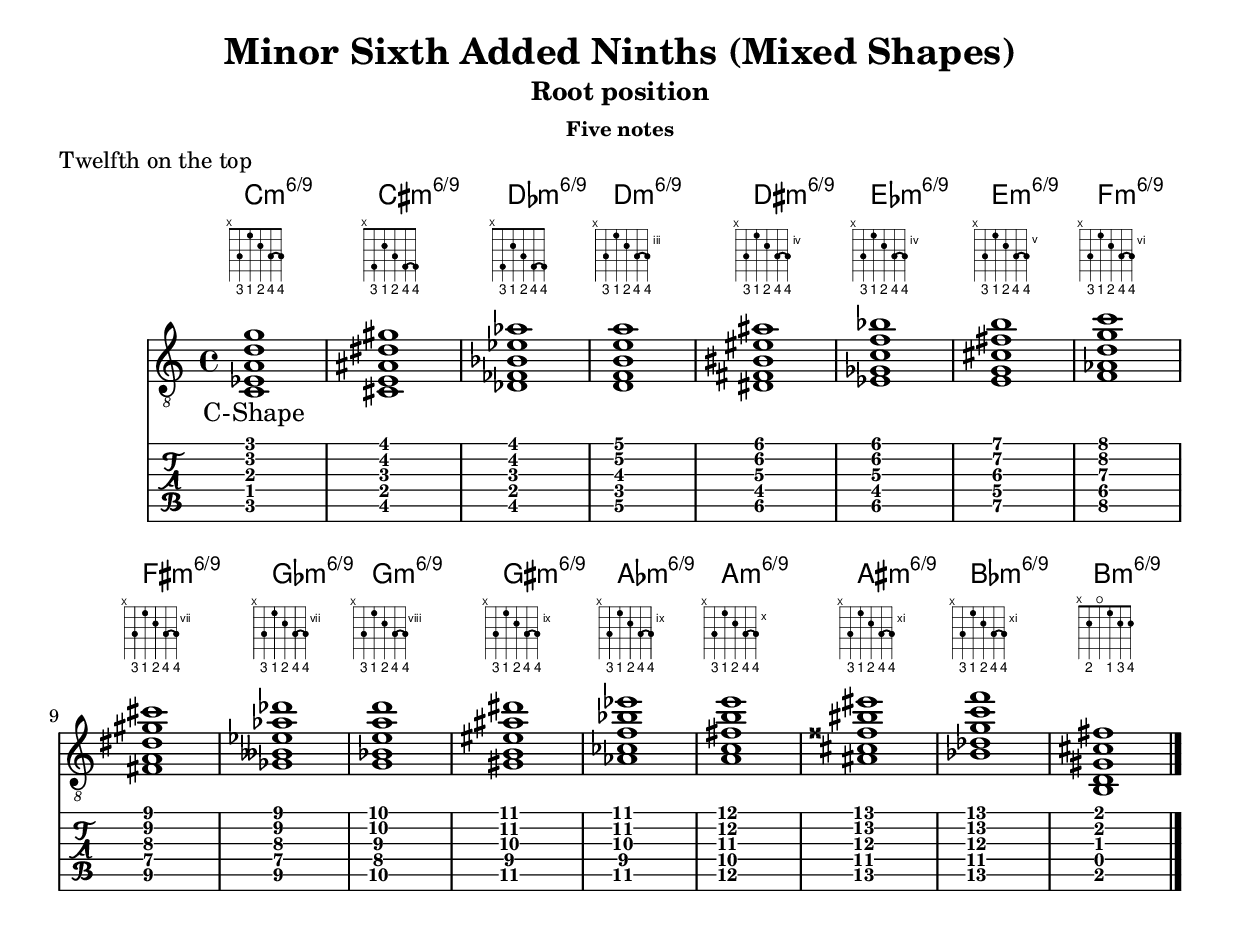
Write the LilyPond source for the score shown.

\version "2.19.15"
%\include "predefined-guitar-fretboards.ly"
\include "../c-shape.ly"
\include "../a-shape.ly"
\include "../g-shape.ly"
\include "../e-shape.ly"
\include "../d-shape.ly"
\include "../alt-shape.ly"

\layout {
   \context { %\Score
      %\override StringNumber.transparent = ##t
      \Voice
      \remove "New_fingering_engraver"
   }
}

\paper {
  print-all-headers = ##t
}

chExceptionMusic = {
  <c es a d' g'>1-\markup { "m"\super "6/9" }
}

chExceptions = #( append
  ( sequential-music-to-chord-exceptions chExceptionMusic #t)
  ignatzekExceptions)


%%%%%%%%%%%%%%%%%%%%%%%%%%%%%%%%%%%%%%%%%%%%%%%%%
%%%%%%%%%%% MINOR SIXTH ADDED NINTHS %%%%%%%%%%%%
%%%%%%%%%%%%%%%%%%%%%%%%%%%%%%%%%%%%%%%%%%%%%%%%%
minorsixthaddedninthsRootPositionFiveNotesTwelfthOnTopChordSymbols = \chordmode {
% * pentads
% ** minor sixth added ninths
% *** root position
% **** five notes
% ***** twelfth on the top
  %\cShape
  \repeat unfold 1 {
    \set chordNameExceptions = #chExceptions
    c1:1.3-.6.9.12
    cis1:1.3-.6.9.12
    des1:1.3-.6.9.12
    d1:1.3-.6.9.12
    dis1:1.3-.6.9.12 
    es1:1.3-.6.9.12
    e1:1.3-.6.9.12
    f1:1.3-.6.9.12
    fis1:1.3-.6.9.12 
    ges1:1.3-.6.9.12
    g1:1.3-.6.9.12
    gis1:1.3-.6.9.12 
    as1:1.3-.6.9.12
    a1:1.3-.6.9.12
    ais1:1.3-.6.9.12 
    bes1:1.3-.6.9.12
    b1:1.3-.6.9.12
  }
}

minorsixthaddedninthsRootPositionFiveNotesTwelfthOnTopShapes = \lyricmode {
% * tetrads
% ** minorsixthaddedninths
% *** root position
% **** five notes
% ***** twelfth on the top
  \repeat unfold 1 {
    C-Shape \repeat unfold 16 { \skip1 }
  }
}

minorsixthaddedninthsRootPositionFiveNotesTwelfthOnTop = \chordmode {
% * tetrads
% ** minorsixthaddedninths
% *** root position
% **** five notes
% ***** twelfth on the top
  \cShape
  c,:1.3-.6.9.12
  cis,:1.3-.6.9.12
  des,:1.3-.6.9.12
  d,:1.3-.6.9.12
  dis,:1.3-.6.9.12
  es,:1.3-.6.9.12
  e,:1.3-.6.9.12
  f,:1.3-.6.9.12
  fis,:1.3-.6.9.12
  ges,:1.3-.6.9.12
  g,:1.3-.6.9.12
  gis,:1.3-.6.9.12
  as,:1.3-.6.9.12
  a,:1.3-.6.9.12
  ais,:1.3-.6.9.12
  bes,:1.3-.6.9.12
  b,,:1.3-.6.9.12
  \bar "|."
}

%%%%%%%%%%%%%%%%%%%%%%%%%%%%%%%%%%%%%%%%%%%%%%%%%%
%%%%%%%%%%%%%%% SCORE DEFINITIONS %%%%%%%%%%%%%%%%
%%%%%%%%%%%%%%%%%%%%%%%%%%%%%%%%%%%%%%%%%%%%%%%%%%
%%{
  \score {
    <<
      \new ChordNames {
        \minorsixthaddedninthsRootPositionFiveNotesTwelfthOnTopChordSymbols
      }
      \new FretBoards {
        \minorsixthaddedninthsRootPositionFiveNotesTwelfthOnTop
      }
      \new Voice = "minorsixthaddedninths" {
        \clef "treble_8"
        \minorsixthaddedninthsRootPositionFiveNotesTwelfthOnTop
      }
      \new Lyrics \lyricsto "minorsixthaddedninths" {
        \minorsixthaddedninthsRootPositionFiveNotesTwelfthOnTopShapes
      }
      \new TabStaff {
        \minorsixthaddedninthsRootPositionFiveNotesTwelfthOnTop
      }
    >>
    \header {
      title = "Minor Sixth Added Ninths (Mixed Shapes)"
      subtitle = "Root position"
      subsubtitle = "Five notes"
      piece = "Twelfth on the top"
    }
  }
%}
